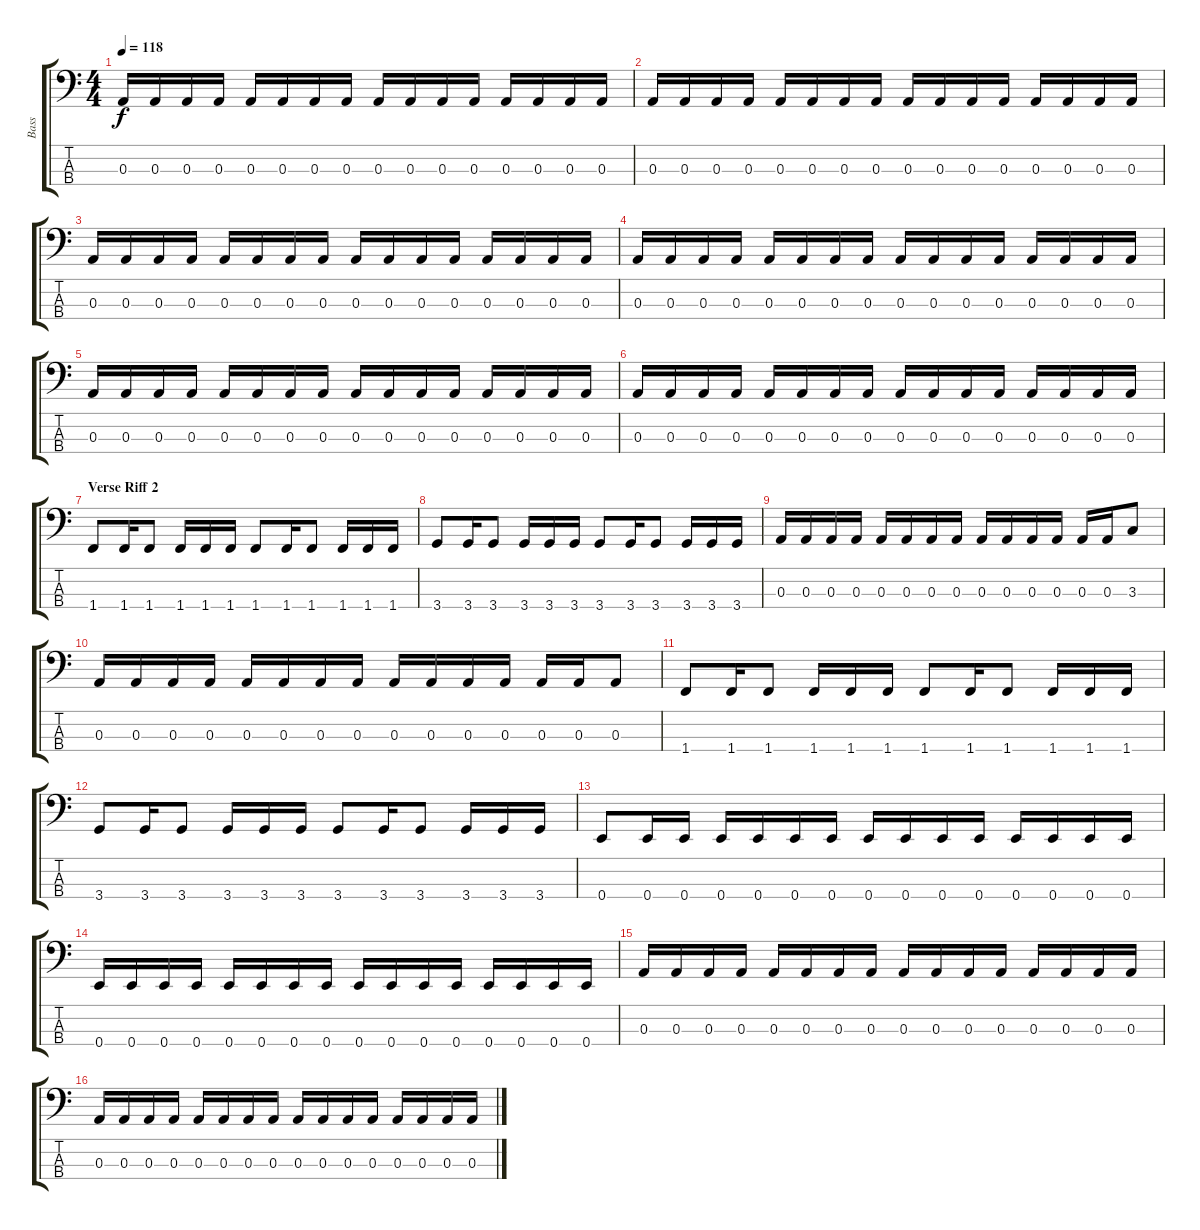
\track ("Bass" "Bass") {instrument electricbassfinger}
\staff {score tabs}
\tuning (G2 D2 A1 E1) {hide}
\ts (4 4)
\tempo 118
\clef f4
\ks c
0.3.16{dy f} 0.3.16 0.3.16 0.3.16 0.3.16 0.3.16 0.3.16 0.3.16 0.3.16 0.3.16 0.3.16 0.3.16 0.3.16 0.3.16 0.3.16 0.3.16 |
0.3.16 0.3.16 0.3.16 0.3.16 0.3.16 0.3.16 0.3.16 0.3.16 0.3.16 0.3.16 0.3.16 0.3.16 0.3.16 0.3.16 0.3.16 0.3.16 |
0.3.16 0.3.16 0.3.16 0.3.16 0.3.16 0.3.16 0.3.16 0.3.16 0.3.16 0.3.16 0.3.16 0.3.16 0.3.16 0.3.16 0.3.16 0.3.16 |
0.3.16 0.3.16 0.3.16 0.3.16 0.3.16 0.3.16 0.3.16 0.3.16 0.3.16 0.3.16 0.3.16 0.3.16 0.3.16 0.3.16 0.3.16 0.3.16 |
0.3.16 0.3.16 0.3.16 0.3.16 0.3.16 0.3.16 0.3.16 0.3.16 0.3.16 0.3.16 0.3.16 0.3.16 0.3.16 0.3.16 0.3.16 0.3.16 |
0.3.16 0.3.16 0.3.16 0.3.16 0.3.16 0.3.16 0.3.16 0.3.16 0.3.16 0.3.16 0.3.16 0.3.16 0.3.16 0.3.16 0.3.16 0.3.16 |
\section ("" "Verse Riff 2")
1.4.8 1.4.16 1.4.8 1.4.16 1.4.16 1.4.16 1.4.8 1.4.16 1.4.8 1.4.16 1.4.16 1.4.16 |
3.4.8 3.4.16 3.4.8 3.4.16 3.4.16 3.4.16 3.4.8 3.4.16 3.4.8 3.4.16 3.4.16 3.4.16 |
0.3.16 0.3.16 0.3.16 0.3.16 0.3.16 0.3.16 0.3.16 0.3.16 0.3.16 0.3.16 0.3.16 0.3.16 0.3.16 0.3.16 3.3.8 |
0.3.16 0.3.16 0.3.16 0.3.16 0.3.16 0.3.16 0.3.16 0.3.16 0.3.16 0.3.16 0.3.16 0.3.16 0.3.16 0.3.16 0.3.8 |
1.4.8 1.4.16 1.4.8 1.4.16 1.4.16 1.4.16 1.4.8 1.4.16 1.4.8 1.4.16 1.4.16 1.4.16 |
3.4.8 3.4.16 3.4.8 3.4.16 3.4.16 3.4.16 3.4.8 3.4.16 3.4.8 3.4.16 3.4.16 3.4.16 |
0.4.8 0.4.16 0.4.16 0.4.16 0.4.16 0.4.16 0.4.16 0.4.16 0.4.16 0.4.16 0.4.16 0.4.16 0.4.16 0.4.16 0.4.16 |
0.4.16 0.4.16 0.4.16 0.4.16 0.4.16 0.4.16 0.4.16 0.4.16 0.4.16 0.4.16 0.4.16 0.4.16 0.4.16 0.4.16 0.4.16 0.4.16 |
0.3.16 0.3.16 0.3.16 0.3.16 0.3.16 0.3.16 0.3.16 0.3.16 0.3.16 0.3.16 0.3.16 0.3.16 0.3.16 0.3.16 0.3.16 0.3.16 |
0.3.16 0.3.16 0.3.16 0.3.16 0.3.16 0.3.16 0.3.16 0.3.16 0.3.16 0.3.16 0.3.16 0.3.16 0.3.16 0.3.16 0.3.16 0.3.16
